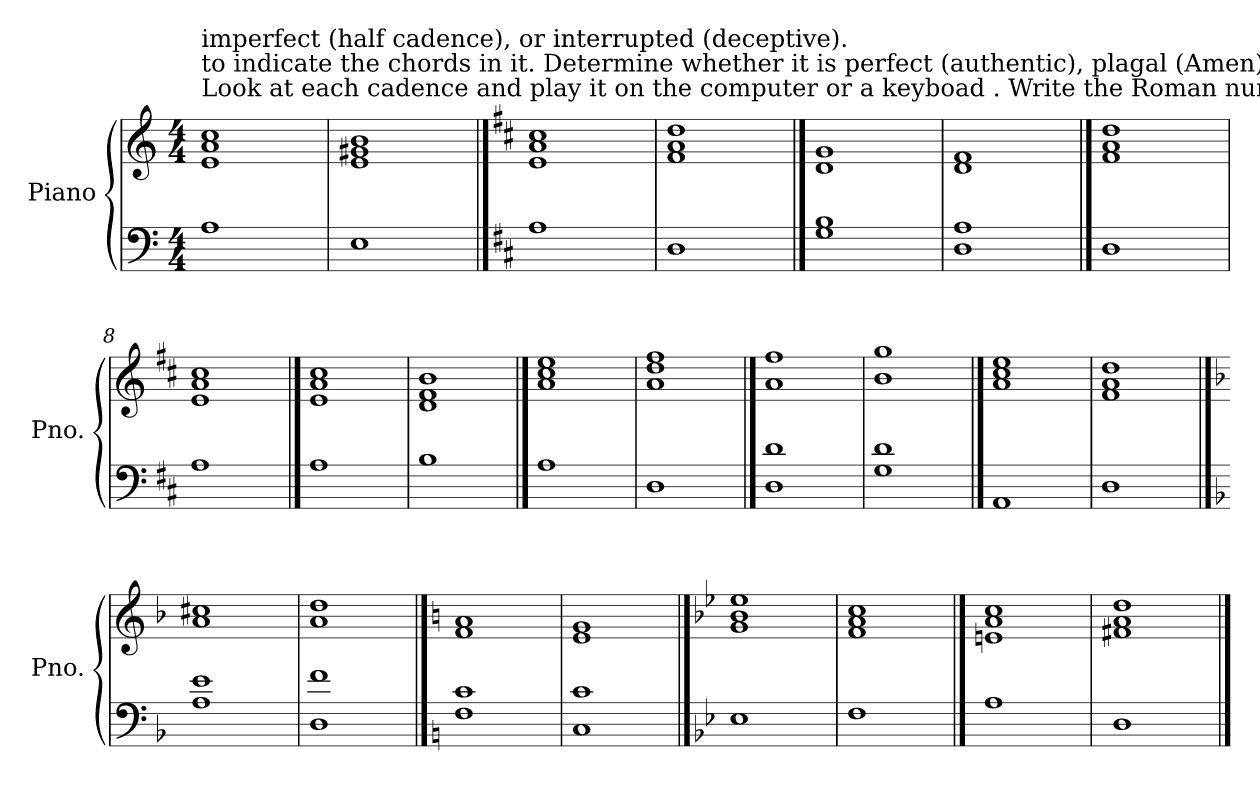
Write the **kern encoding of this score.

**kern	**kern
*part1	*part1
*staff2	*staff1
*I"Piano	*
*I'Pno.	*
!!LO:PB:g=z
*clefF4	*clefG2
*k[]	*k[]
*a:	*a:
*M4/4	*M4/4
=1	=1
!	!LO:TX:a:t=Look at each cadence and play it on the computer or a keyboad . Write the Roman numerals
!	!LO:TX:t=to indicate the chords in it. Determine whether it is perfect (authentic), plagal (Amen),
!	!LO:TX:t=imperfect (half cadence), or interrupted (deceptive).
1Ai	1ei 1ai 1cci
=2	=2
1Ei	1ei 1g#Xi 1bi
==3	==3
*k[f#c#]	*k[f#c#]
*D:	*D:
1Ai	1ei 1ai 1cc#i
=4	=4
1Di	1f#i 1ai 1ddi
==5	==5
1Gi 1Bi	1di 1gi
=6	=6
1Di 1Ai	1di 1f#i
!!LO:LB:g=z
==7	==7
1Di	1f#i 1ai 1ddi
=8	=8
1Ai	1ei 1ai 1cc#i
==9	==9
1Ai	1ei 1ai 1cc#i
=10	=10
1Bi	1di 1f#i 1bi
==11	==11
1Ai	1ai 1cc#i 1eei
=12	=12
1Di	1ai 1ddi 1ff#i
!!LO:LB:g=z
==13	==13
1Di 1di	1ai 1ff#i
=14	=14
1Gi 1di	1bi 1ggi
==15	==15
1AAi	1ai 1cc#i 1eei
=16	=16
1Di	1f#i 1ai 1ddi
==17	==17
*k[b-]	*k[b-]
*d:	*d:
1Ai 1ei	1ai 1cc#Xi
=18	=18
1Di 1fi	1ai 1ddi
!!LO:LB:g=z
==19	==19
*k[]	*k[]
*C:	*C:
1Fi 1ci	1fi 1ai
=20	=20
1Ci 1ci	1ei 1gi
==21	==21
*k[b-e-]	*k[b-e-]
*B-:	*B-:
1E-i	1gi 1b-i 1ee-i
=22	=22
1Fi	1fi 1ai 1cci
==23	==23
1Ai	1eni 1ai 1cci
=24	=24
1Di	1f#Xi 1ai 1ddi
==	==
*-	*-
